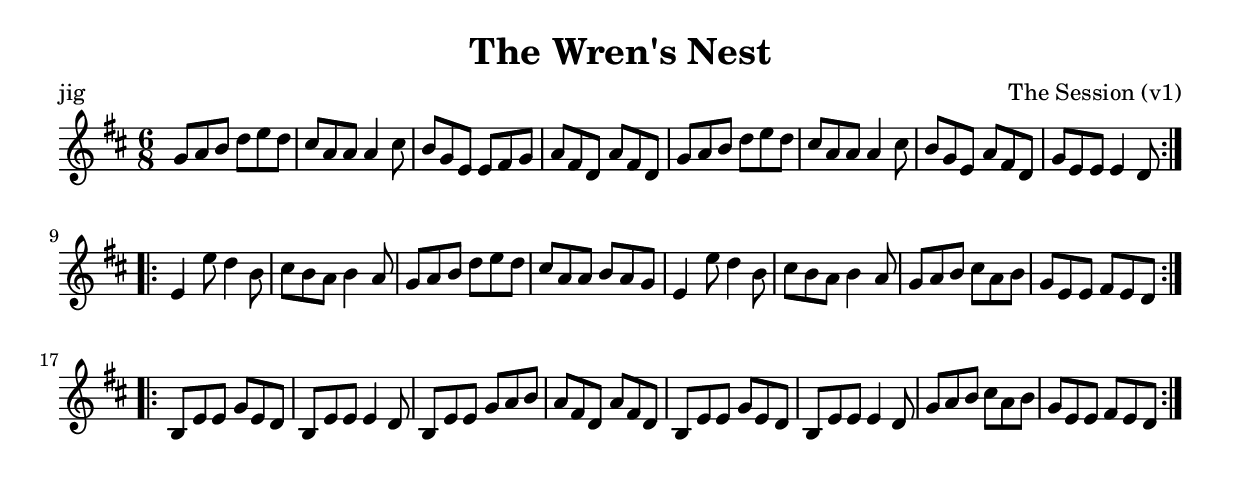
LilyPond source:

\version "2.24.0"

\header {
  meter = "jig"
  title = "The Wren's Nest"
  arranger = "The Session (v1)"
}

\layout {
  indent = 0
  \context {
    \Score
    proportionalNotationDuration = #1/8
  }
}

"voicedefault" = {
\time 6/8 \key e \dorian 
\repeat volta 2 { 
g'8 a'8 b'8 d''8 e''8 d''8 \bar "|"
cis''8 a'8 a'8 a'4 cis''8 \bar "|" 
b'8 g'8 e'8 e'8 fis'8 g'8 \bar "|" 
a'8 fis'8 d'8 a'8 fis'8 d'8 \bar "|" 
g'8 a'8 b'8 d''8 e''8 d''8 \bar "|"
cis''8 a'8 a'8 a'4 cis''8 \bar "|" 
b'8 g'8 e'8 a'8 fis'8 d'8 \bar "|" 
g'8 e'8 e'8 e'4 d'8 } 

\break

\repeat volta 2 { 
e'4 e''8 d''4 b'8 \bar "|" 
cis''8 b'8 a'8 b'4 a'8 \bar "|" 
g'8 a'8 b'8 d''8 e''8 d''8 \bar "|" 
cis''8 a'8 a'8 b'8 a'8 g'8 \bar "|" 
e'4 e''8 d''4 b'8 \bar "|" 
cis''8 b'8 a'8 b'4 a'8 \bar "|" 
g'8 a'8 b'8 cis''8 a'8 b'8 \bar "|" 
g'8 e'8 e'8 fis'8 e'8 d'8 } 

\break

\repeat volta 2 { b8 e'8 e'8 g'8 e'8 d'8 \bar "|" b8 e'8 e'8 e'4 d'8 \bar "|" 
b8 e'8 e'8 g'8 a'8 b'8 \bar "|" a'8 fis'8 d'8 a'8 fis'8 d'8 \bar "|" b8 e'8 e'8 
g'8 e'8 d'8 \bar "|" b8 e'8 e'8 e'4 d'8 \bar "|" g'8 a'8 b'8 cis''8 a'8 b'8 
\bar "|" g'8 e'8 e'8 fis'8 e'8 d'8 } 
}


\score {
  <<
    \context Staff = "default" {
      \"voicedefault"
    }
  >>

  \layout {}
  \midi {}
}
